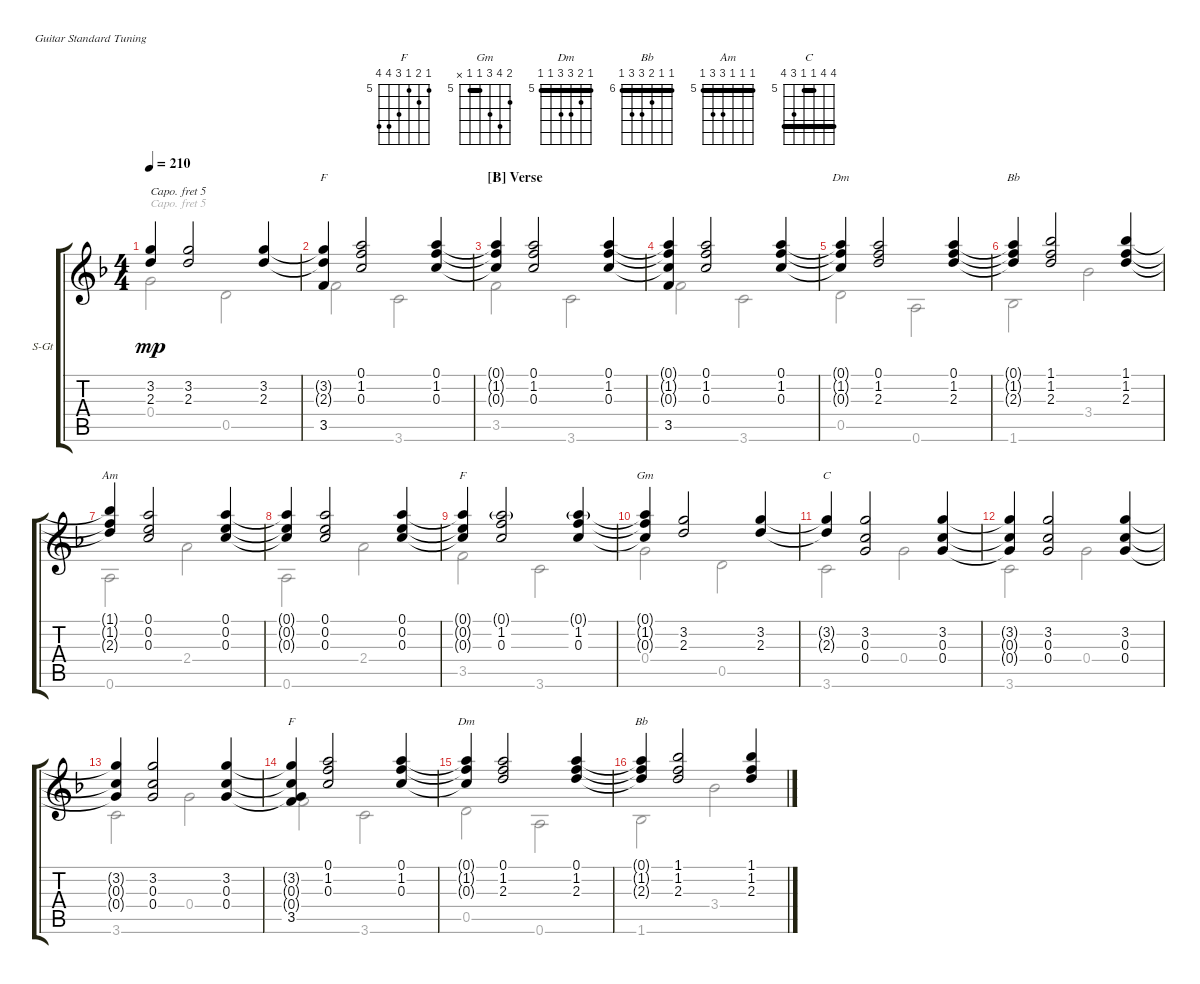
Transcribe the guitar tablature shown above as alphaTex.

\defaultSystemsLayout 4
\bracketExtendMode groupsimilarinstruments
\firstSystemTrackNameOrientation horizontal
\otherSystemsTrackNameOrientation horizontal
\track ("Steel Guitar L" "S-Gt") {instrument acousticguitarsteel}
\staff {score tabs}
\capo 5
\tuning (E4 B3 G3 D3 A2 E2)
\chord ("F" 5 6 5 7 8 8) {firstfret 5}
\chord ("Gm" 6 8 7 5 5 x) {firstfret 5 barre 5}
\chord ("Dm" 5 6 7 7 5 5) {firstfret 5 barre (5 5)}
\chord ("Bb" 6 6 7 8 8 6) {firstfret 6 barre (6 6)}
\chord ("Am" 5 5 5 7 7 5) {firstfret 5 barre (5 5 5)}
\chord ("C" 8 8 5 5 7 8) {firstfret 5 barre (5 8)}
\voice
\ts (4 4)
\tempo 210
\clef g2
\ks f
(3.2{t} 2.3{t}).4{dy mp} (3.2 2.3).2 (3.2 2.3).4 |
(3.5 3.2{t} 2.3{t}).4{ch "F"} (1.2 0.3 0.1).2 (1.2 0.3 0.1).4 |
\section ("B" "Verse")
(1.2{t} 0.3{t} 0.1{t}).4{ch "F"} (1.2 0.3 0.1).2 (1.2 0.3 0.1).4 |
(3.5 1.2{t} 0.3{t} 0.1{t}).4 (1.2 0.3 0.1).2 (1.2 0.3 0.1).4 |
(0.1{t} 1.2{t} 0.3{t}).4{ch "Dm"} (0.1 1.2 2.3).2 (0.1 1.2 2.3).4 |
(0.1{t} 1.2{t} 2.3{t}).4{ch "Bb"} (1.1 1.2 2.3).2 (1.1 1.2 2.3).4 |
(1.1{t} 1.2{t} 2.3{t}).4{ch "Am"} (0.1 0.2 0.3).2 (0.1 0.2 0.3).4 |
(0.1{t} 0.2{t} 0.3{t}).4 (0.1 0.2 0.3).2 (0.1 0.2 0.3).4 |
(0.1{t} 0.2{t} 0.3{t}).4{ch "F"} (0.1{g} 1.2 0.3).2 (0.1{g} 1.2 0.3).4 |
(0.1{t} 1.2{t} 0.3{t}).4{ch "Gm"} (3.2 2.3).2 (3.2 2.3).4 |
(3.2{t} 2.3{t}).4{ch "C"} (3.2 0.3 0.4).2 (3.2 0.3 0.4).4 |
(3.2{t} 0.3{t} 0.4{t}).4 (3.2 0.3 0.4).2 (3.2 0.3 0.4).4 |
(3.2{t} 0.3{t} 0.4{t}).4 (3.2 0.3 0.4).2 (3.2 0.3 0.4).4 |
(3.5 3.2{t} 0.3{t} 0.4{t}).4{ch "F"} (1.2 0.3 0.1).2 (1.2 0.3 0.1).4 |
(0.1{t} 1.2{t} 0.3{t}).4{ch "Dm"} (0.1 1.2 2.3).2 (0.1 1.2 2.3).4 |
(0.1{t} 1.2{t} 2.3{t}).4{ch "Bb"} (1.1 1.2 2.3).2 (1.1 1.2 2.3).4
\voice
\clef g2
\ottava regular
\simile none
\ks f
0.4.2{dy mp} 0.5.2 |
3.5.2 3.6.2 |
3.5.2 3.6.2 |
3.5.2 3.6.2 |
0.5.2 0.6.2 |
1.6.2 3.4.2 |
0.6.2 2.4.2 |
0.6.2 2.4.2 |
3.5.2 3.6.2 |
0.4.2 0.5.2 |
3.6.2 0.4.2 |
3.6.2 0.4.2 |
3.6.2 0.4.2 |
3.5.2 3.6.2 |
0.5.2 0.6.2 |
1.6.2 3.4.2
